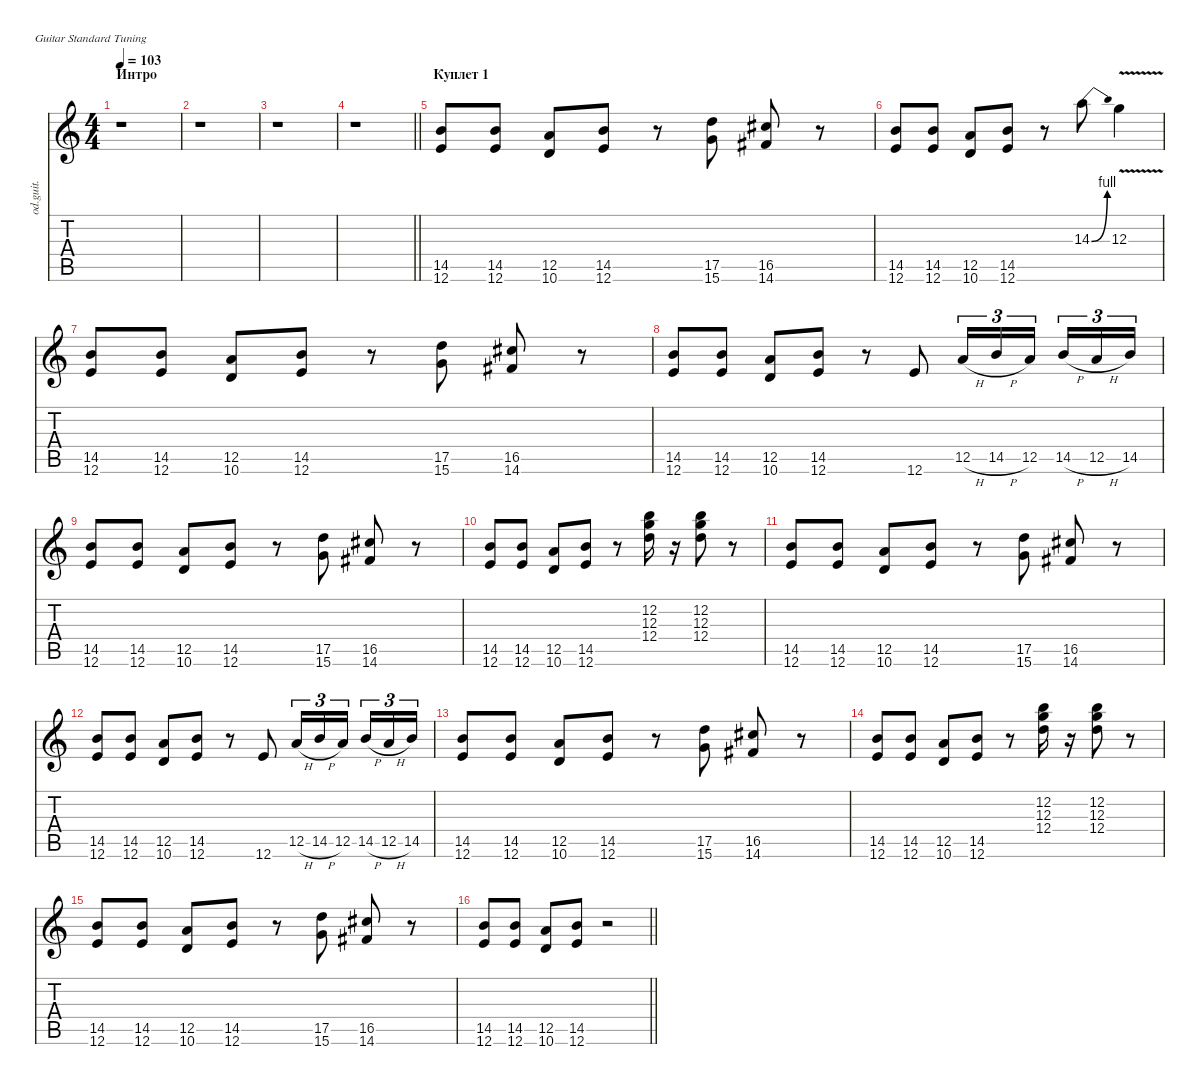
\defaultSystemsLayout 4
\hideDynamics
\bracketExtendMode nobrackets
\track ("Гитара доп." "od.guit.") {instrument overdrivenguitar}
\staff {score tabs}
\tuning (E4 B3 G3 D3 A2 E2)
\ts (4 4)
\section ("" "Интро")
\tempo 103
\clef g2
\ks c
r.1{dy f} |
r.1 |
r.1 |
\barLineRight lightlight
r.1 |
\section ("" "Куплет 1")
(14.5 12.6).8 (14.5 12.6).8 (12.5 10.6).8 (14.5 12.6).8 r.8 (17.5 15.6).8 (16.5{acc #} 14.6{acc #}).8 r.8 |
(14.5 12.6).8 (14.5 12.6).8 (12.5 10.6).8 (14.5 12.6).8 r.8 14.3{be (bend 0 0 15 4)}.8 12.3{v}.4 |
(14.5 12.6).8 (14.5 12.6).8 (12.5 10.6).8 (14.5 12.6).8 r.8 (17.5 15.6).8 (16.5{acc #} 14.6{acc #}).8 r.8 |
(14.5 12.6).8 (14.5 12.6).8 (12.5 10.6).8 (14.5 12.6).8 r.8 12.6.8 12.5{h}.16{tu (3 2)} 14.5{h}.16{tu (3 2)} 12.5.16{tu (3 2)} 14.5{h}.16{tu (3 2)} 12.5{h}.16{tu (3 2)} 14.5.16{tu (3 2)} |
(14.5 12.6).8 (14.5 12.6).8 (12.5 10.6).8 (14.5 12.6).8 r.8 (17.5 15.6).8 (16.5{acc #} 14.6{acc #}).8 r.8 |
(14.5 12.6).8 (14.5 12.6).8 (12.5 10.6).8 (14.5 12.6).8 r.8 (12.2 12.3 12.4).16 r.16 (12.2 12.3 12.4).8 r.8 |
(14.5 12.6).8 (14.5 12.6).8 (12.5 10.6).8 (14.5 12.6).8 r.8 (17.5 15.6).8 (16.5{acc #} 14.6{acc #}).8 r.8 |
(14.5 12.6).8 (14.5 12.6).8 (12.5 10.6).8 (14.5 12.6).8 r.8 12.6.8 12.5{h}.16{tu (3 2)} 14.5{h}.16{tu (3 2)} 12.5.16{tu (3 2)} 14.5{h}.16{tu (3 2)} 12.5{h}.16{tu (3 2)} 14.5.16{tu (3 2)} |
(14.5 12.6).8 (14.5 12.6).8 (12.5 10.6).8 (14.5 12.6).8 r.8 (17.5 15.6).8 (16.5{acc #} 14.6{acc #}).8 r.8 |
(14.5 12.6).8 (14.5 12.6).8 (12.5 10.6).8 (14.5 12.6).8 r.8 (12.2 12.3 12.4).16 r.16 (12.2 12.3 12.4).8 r.8 |
(14.5 12.6).8 (14.5 12.6).8 (12.5 10.6).8 (14.5 12.6).8 r.8 (17.5 15.6).8 (16.5{acc #} 14.6{acc #}).8 r.8 |
\barLineRight lightlight
(14.5 12.6).8 (14.5 12.6).8 (12.5 10.6).8 (14.5 12.6).8 r.2
